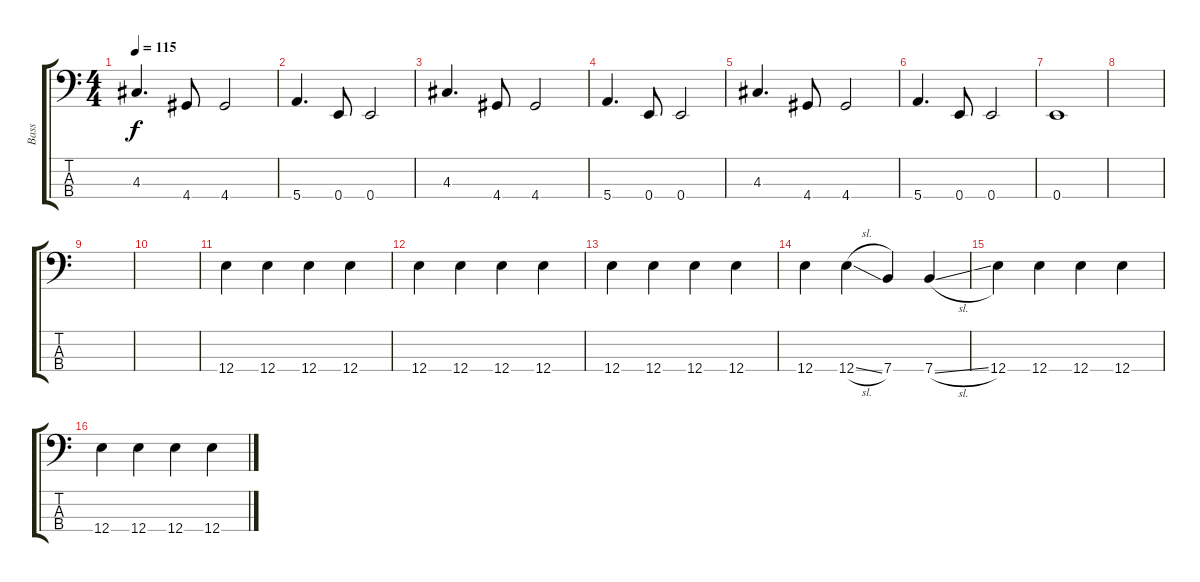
\track ("Bass" "Bass") {instrument electricbassfinger}
\staff {score tabs}
\tuning (G2 D2 A1 E1) {hide}
\ts (4 4)
\tempo 115
\clef f4
\ks c
4.3.4{d dy f} 4.4.8 4.4.2 |
5.4.4{d} 0.4.8 0.4.2 |
4.3.4{d} 4.4.8 4.4.2 |
5.4.4{d} 0.4.8 0.4.2 |
4.3.4{d} 4.4.8 4.4.2 |
5.4.4{d} 0.4.8 0.4.2 |
0.4.1 |
|
|
|
12.4.4 12.4.4 12.4.4 12.4.4 |
12.4.4 12.4.4 12.4.4 12.4.4 |
12.4.4 12.4.4 12.4.4 12.4.4 |
12.4.4 12.4{sl}.4 7.4.4 7.4{sl}.4 |
12.4.4 12.4.4 12.4.4 12.4.4 |
12.4.4 12.4.4 12.4.4 12.4.4
